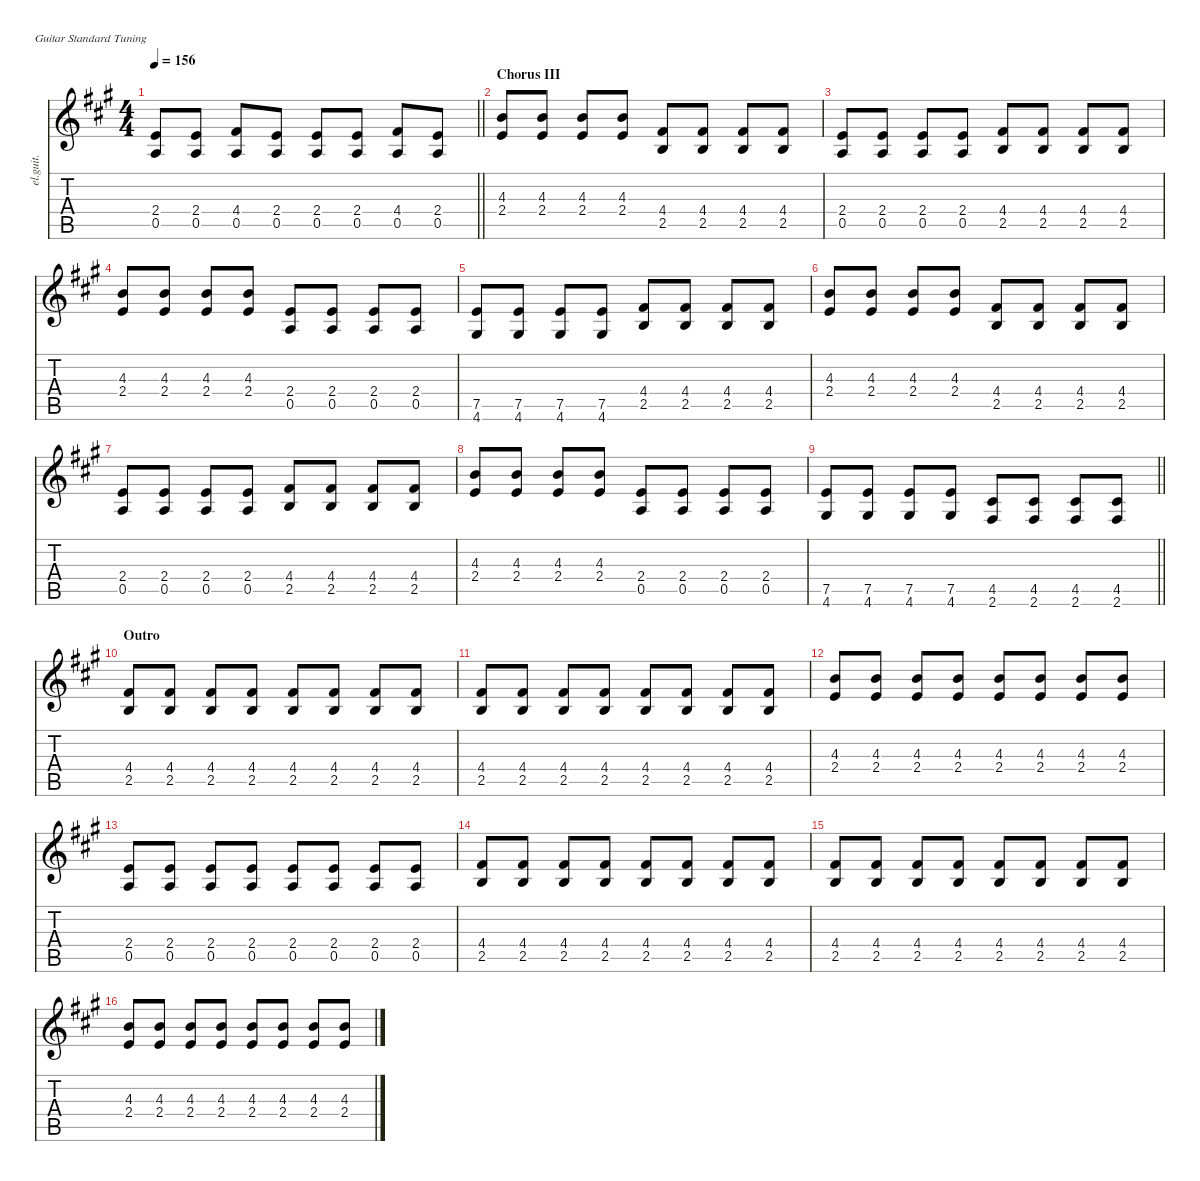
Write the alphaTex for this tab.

\defaultSystemsLayout 4
\hideDynamics
\bracketExtendMode nobrackets
\otherSystemsTrackNameOrientation horizontal
\track ("Guitar" "el.guit.") {instrument electricguitarclean}
\staff {score tabs}
\tuning (E4 B3 G3 D3 A2 E2)
\ts (4 4)
\tempo 156
\clef g2
\barLineRight lightlight
\ks a
(2.4{acc forcenatural} 0.5{acc forcenatural}).8{dy mf beam Up} (2.4{acc forcenatural} 0.5{acc forcenatural}).8{beam Up} (4.4{acc #} 0.5{acc forcenatural}).8{beam Up} (2.4{acc forcenatural} 0.5{acc forcenatural}).8{beam Up} (2.4{acc forcenatural} 0.5{acc forcenatural}).8{beam Up} (2.4{acc forcenatural} 0.5{acc forcenatural}).8{beam Up} (4.4{acc #} 0.5{acc forcenatural}).8{beam Up} (2.4{acc forcenatural} 0.5{acc forcenatural}).8{beam Up} |
\section ("" "Chorus III")
(4.3{acc forcenatural} 2.4{acc forcenatural}).8{beam Up} (4.3{acc forcenatural} 2.4{acc forcenatural}).8{beam Up} (4.3{acc forcenatural} 2.4{acc forcenatural}).8{beam Up} (4.3{acc forcenatural} 2.4{acc forcenatural}).8{beam Up} (4.4{acc #} 2.5{acc forcenatural}).8{beam Up} (4.4{acc #} 2.5{acc forcenatural}).8{beam Up} (4.4{acc #} 2.5{acc forcenatural}).8{beam Up} (4.4{acc #} 2.5{acc forcenatural}).8{beam Up} |
(2.4{acc forcenatural} 0.5{acc forcenatural}).8{beam Up} (2.4{acc forcenatural} 0.5{acc forcenatural}).8{beam Up} (2.4{acc forcenatural} 0.5{acc forcenatural}).8{beam Up} (2.4{acc forcenatural} 0.5{acc forcenatural}).8{beam Up} (4.4{acc #} 2.5{acc forcenatural}).8{beam Up} (4.4{acc #} 2.5{acc forcenatural}).8{beam Up} (4.4{acc #} 2.5{acc forcenatural}).8{beam Up} (4.4{acc #} 2.5{acc forcenatural}).8{beam Up} |
(4.3{acc forcenatural} 2.4{acc forcenatural}).8{beam Up} (4.3{acc forcenatural} 2.4{acc forcenatural}).8{beam Up} (4.3{acc forcenatural} 2.4{acc forcenatural}).8{beam Up} (4.3{acc forcenatural} 2.4{acc forcenatural}).8{beam Up} (2.4{acc forcenatural} 0.5{acc forcenatural}).8{beam Up} (2.4{acc forcenatural} 0.5{acc forcenatural}).8{beam Up} (2.4{acc forcenatural} 0.5{acc forcenatural}).8{beam Up} (2.4{acc forcenatural} 0.5{acc forcenatural}).8{beam Up} |
(7.5{acc forcenatural} 4.6{acc #}).8{beam Up} (7.5{acc forcenatural} 4.6{acc #}).8{beam Up} (7.5{acc forcenatural} 4.6{acc #}).8{beam Up} (7.5{acc forcenatural} 4.6{acc #}).8{beam Up} (4.4{acc #} 2.5{acc forcenatural}).8{beam Up} (4.4{acc #} 2.5{acc forcenatural}).8{beam Up} (4.4{acc #} 2.5{acc forcenatural}).8{beam Up} (4.4{acc #} 2.5{acc forcenatural}).8{beam Up} |
(4.3{acc forcenatural} 2.4{acc forcenatural}).8{beam Up} (4.3{acc forcenatural} 2.4{acc forcenatural}).8{beam Up} (4.3{acc forcenatural} 2.4{acc forcenatural}).8{beam Up} (4.3{acc forcenatural} 2.4{acc forcenatural}).8{beam Up} (4.4{acc #} 2.5{acc forcenatural}).8{beam Up} (4.4{acc #} 2.5{acc forcenatural}).8{beam Up} (4.4{acc #} 2.5{acc forcenatural}).8{beam Up} (4.4{acc #} 2.5{acc forcenatural}).8{beam Up} |
(2.4{acc forcenatural} 0.5{acc forcenatural}).8{beam Up} (2.4{acc forcenatural} 0.5{acc forcenatural}).8{beam Up} (2.4{acc forcenatural} 0.5{acc forcenatural}).8{beam Up} (2.4{acc forcenatural} 0.5{acc forcenatural}).8{beam Up} (4.4{acc #} 2.5{acc forcenatural}).8{beam Up} (4.4{acc #} 2.5{acc forcenatural}).8{beam Up} (4.4{acc #} 2.5{acc forcenatural}).8{beam Up} (4.4{acc #} 2.5{acc forcenatural}).8{beam Up} |
(4.3{acc forcenatural} 2.4{acc forcenatural}).8{beam Up} (4.3{acc forcenatural} 2.4{acc forcenatural}).8{beam Up} (4.3{acc forcenatural} 2.4{acc forcenatural}).8{beam Up} (4.3{acc forcenatural} 2.4{acc forcenatural}).8{beam Up} (2.4{acc forcenatural} 0.5{acc forcenatural}).8{beam Up} (2.4{acc forcenatural} 0.5{acc forcenatural}).8{beam Up} (2.4{acc forcenatural} 0.5{acc forcenatural}).8{beam Up} (2.4{acc forcenatural} 0.5{acc forcenatural}).8{beam Up} |
\barLineRight lightlight
(7.5{acc forcenatural} 4.6{acc #}).8{beam Up} (7.5{acc forcenatural} 4.6{acc #}).8{beam Up} (7.5{acc forcenatural} 4.6{acc #}).8{beam Up} (7.5{acc forcenatural} 4.6{acc #}).8{beam Up} (4.5{acc #} 2.6{acc #}).8{beam Up} (4.5{acc #} 2.6{acc #}).8{beam Up} (4.5{acc #} 2.6{acc #}).8{beam Up} (4.5{acc #} 2.6{acc #}).8{beam Up} |
\section ("" "Outro")
(4.4{acc #} 2.5{acc forcenatural}).8{beam Up} (4.4{acc #} 2.5{acc forcenatural}).8{beam Up} (4.4{acc #} 2.5{acc forcenatural}).8{beam Up} (4.4{acc #} 2.5{acc forcenatural}).8{beam Up} (4.4{acc #} 2.5{acc forcenatural}).8{beam Up} (4.4{acc #} 2.5{acc forcenatural}).8{beam Up} (4.4{acc #} 2.5{acc forcenatural}).8{beam Up} (4.4{acc #} 2.5{acc forcenatural}).8{beam Up} |
(4.4{acc #} 2.5{acc forcenatural}).8{beam Up} (4.4{acc #} 2.5{acc forcenatural}).8{beam Up} (4.4{acc #} 2.5{acc forcenatural}).8{beam Up} (4.4{acc #} 2.5{acc forcenatural}).8{beam Up} (4.4{acc #} 2.5{acc forcenatural}).8{beam Up} (4.4{acc #} 2.5{acc forcenatural}).8{beam Up} (4.4{acc #} 2.5{acc forcenatural}).8{beam Up} (4.4{acc #} 2.5{acc forcenatural}).8{beam Up} |
(4.3{acc forcenatural} 2.4{acc forcenatural}).8{beam Up} (4.3{acc forcenatural} 2.4{acc forcenatural}).8{beam Up} (4.3{acc forcenatural} 2.4{acc forcenatural}).8{beam Up} (4.3{acc forcenatural} 2.4{acc forcenatural}).8{beam Up} (4.3{acc forcenatural} 2.4{acc forcenatural}).8{beam Up} (4.3{acc forcenatural} 2.4{acc forcenatural}).8{beam Up} (4.3{acc forcenatural} 2.4{acc forcenatural}).8{beam Up} (4.3{acc forcenatural} 2.4{acc forcenatural}).8{beam Up} |
(2.4{acc forcenatural} 0.5{acc forcenatural}).8{beam Up} (2.4{acc forcenatural} 0.5{acc forcenatural}).8{beam Up} (2.4{acc forcenatural} 0.5{acc forcenatural}).8{beam Up} (2.4{acc forcenatural} 0.5{acc forcenatural}).8{beam Up} (2.4{acc forcenatural} 0.5{acc forcenatural}).8{beam Up} (2.4{acc forcenatural} 0.5{acc forcenatural}).8{beam Up} (2.4{acc forcenatural} 0.5{acc forcenatural}).8{beam Up} (2.4{acc forcenatural} 0.5{acc forcenatural}).8{beam Up} |
(4.4{acc #} 2.5{acc forcenatural}).8{beam Up} (4.4{acc #} 2.5{acc forcenatural}).8{beam Up} (4.4{acc #} 2.5{acc forcenatural}).8{beam Up} (4.4{acc #} 2.5{acc forcenatural}).8{beam Up} (4.4{acc #} 2.5{acc forcenatural}).8{beam Up} (4.4{acc #} 2.5{acc forcenatural}).8{beam Up} (4.4{acc #} 2.5{acc forcenatural}).8{beam Up} (4.4{acc #} 2.5{acc forcenatural}).8{beam Up} |
(4.4{acc #} 2.5{acc forcenatural}).8{beam Up} (4.4{acc #} 2.5{acc forcenatural}).8{beam Up} (4.4{acc #} 2.5{acc forcenatural}).8{beam Up} (4.4{acc #} 2.5{acc forcenatural}).8{beam Up} (4.4{acc #} 2.5{acc forcenatural}).8{beam Up} (4.4{acc #} 2.5{acc forcenatural}).8{beam Up} (4.4{acc #} 2.5{acc forcenatural}).8{beam Up} (4.4{acc #} 2.5{acc forcenatural}).8{beam Up} |
(4.3{acc forcenatural} 2.4{acc forcenatural}).8{beam Up} (4.3{acc forcenatural} 2.4{acc forcenatural}).8{beam Up} (4.3{acc forcenatural} 2.4{acc forcenatural}).8{beam Up} (4.3{acc forcenatural} 2.4{acc forcenatural}).8{beam Up} (4.3{acc forcenatural} 2.4{acc forcenatural}).8{beam Up} (4.3{acc forcenatural} 2.4{acc forcenatural}).8{beam Up} (4.3{acc forcenatural} 2.4{acc forcenatural}).8{beam Up} (4.3{acc forcenatural} 2.4{acc forcenatural}).8{beam Up}
